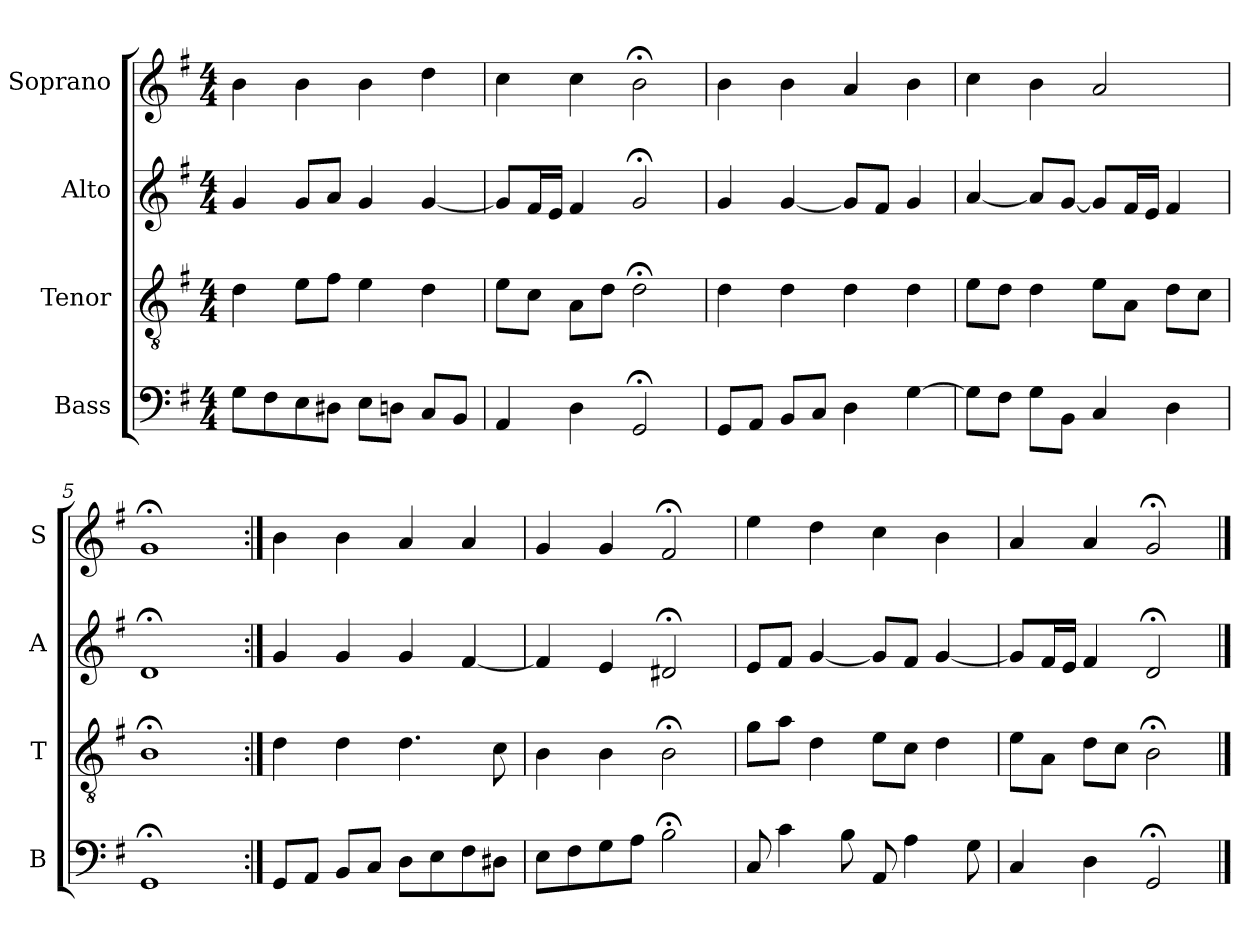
**kern	**kern	**kern	**kern
*part4	*part3	*part2	*part1
*staff4	*staff3	*staff2	*staff1
*I"Bass	*I"Tenor	*I"Alto	*I"Soprano
*I'B	*I'T	*I'A	*I'S
*clefF4	*clefGv2	*clefG2	*clefG2
*k[f#]	*k[f#]	*k[f#]	*k[f#]
*G:	*G:	*G:	*G:
*M4/4	*M4/4	*M4/4	*M4/4
*MM100	*MM100	*MM100	*MM100
=1	=1	=1	=1
8GL	4d	4g	4b
8F#	.	.	.
8E	8eL	8gL	4b
8D#XJ	8f#J	8aJ	.
8EL	4e	4g	4b
8DnJ	.	.	.
8CL	4d	[4g	4dd
8BBJ	.	.	.
=2	=2	=2	=2
4AA	8eL	8gL]	4cc
.	8cJ	16f#L	.
.	.	16eJJ	.
4D	8AL	4f#	4cc
.	8dJ	.	.
2GG;<	2d;<	2g;<	2b;<
=3	=3	=3	=3
8GGL	4d	4g	4b
8AAJ	.	.	.
8BBL	4d	[4g	4b
8CJ	.	.	.
4D	4d	8gL]	4a
.	.	8f#J	.
[4G	4d	4g	4b
=4	=4	=4	=4
8GL]	8eL	[4a	4cc
8F#J	8dJ	.	.
8GL	4d	8aL]	4b
8BBJ	.	[8gJ	.
4C	8eL	8gL]	2a
.	8AJ	16f#L	.
.	.	16eJJ	.
4D	8dL	4f#	.
.	8cJ	.	.
=5	=5	=5	=5
1GG;<	1B;<	1d;<	1g;<
=6:|!	=6:|!	=6:|!	=6:|!
8GGL	4d	4g	4b
8AAJ	.	.	.
8BBL	4d	4g	4b
8CJ	.	.	.
8DL	4.d	4g	4a
8E	.	.	.
8F#	.	[4f#	4a
8D#XJ	8c	.	.
=7	=7	=7	=7
8EL	4B	4f#]	4g
8F#	.	.	.
8G	4B	4e	4g
8AJ	.	.	.
2B;<	2B;<	2d#X;<	2f#;<
=8	=8	=8	=8
8C	8gL	8eL	4ee
4c	8aJ	8f#J	.
.	4d	[4g	4dd
8B	.	.	.
8AA	8eL	8gL]	4cc
4A	8cJ	8f#J	.
.	4d	[4g	4b
8G	.	.	.
=9	=9	=9	=9
4C	8eL	8gL]	4a
.	8AJ	16f#L	.
.	.	16eJJ	.
4D	8dL	4f#	4a
.	8cJ	.	.
2GG;<	2B;<	2d;<	2g;<
==	==	==	==
*-	*-	*-	*-
